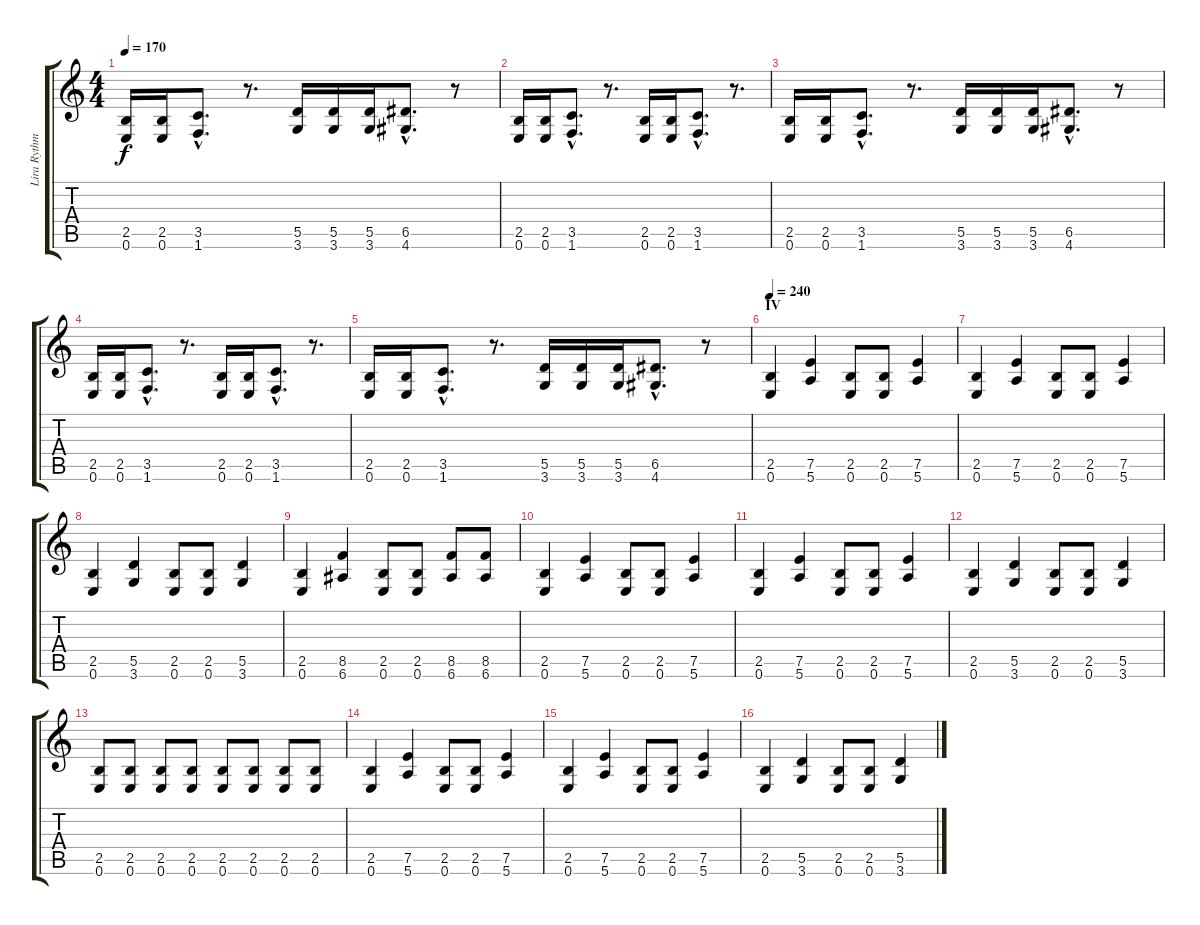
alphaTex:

\track ("Lira Rythm" "Lira Rythm") {instrument distortionguitar}
\staff {score tabs}
\tuning (E4 B3 G3 D3 A2 E2) {hide}
\ts (4 4)
\tempo 170
\clef g2
\ks c
(2.5 0.6).16{dy f} (2.5 0.6).16 (3.5{hac} 1.6{hac}).8{d} r.8{d} (5.5 3.6).16 (5.5 3.6).16 (5.5 3.6).16 (6.5{hac} 4.6{hac}).8{d} r.8 |
(2.5 0.6).16 (2.5 0.6).16 (3.5{hac} 1.6{hac}).8{d} r.8{d} (2.5 0.6).16 (2.5 0.6).16 (3.5{hac} 1.6{hac}).8{d} r.8{d} |
(2.5 0.6).16 (2.5 0.6).16 (3.5{hac} 1.6{hac}).8{d} r.8{d} (5.5 3.6).16 (5.5 3.6).16 (5.5 3.6).16 (6.5{hac} 4.6{hac}).8{d} r.8 |
(2.5 0.6).16 (2.5 0.6).16 (3.5{hac} 1.6{hac}).8{d} r.8{d} (2.5 0.6).16 (2.5 0.6).16 (3.5{hac} 1.6{hac}).8{d} r.8{d} |
(2.5 0.6).16 (2.5 0.6).16 (3.5{hac} 1.6{hac}).8{d} r.8{d} (5.5 3.6).16 (5.5 3.6).16 (5.5 3.6).16 (6.5{hac} 4.6{hac}).8{d} r.8 |
\section ("" "IV")
\tempo 240
(2.5 0.6).4 (7.5 5.6).4 (2.5 0.6).8 (2.5 0.6).8 (7.5 5.6).4 |
(2.5 0.6).4 (7.5 5.6).4 (2.5 0.6).8 (2.5 0.6).8 (7.5 5.6).4 |
(2.5 0.6).4 (5.5 3.6).4 (2.5 0.6).8 (2.5 0.6).8 (5.5 3.6).4 |
(2.5 0.6).4 (8.5 6.6).4 (2.5 0.6).8 (2.5 0.6).8 (8.5 6.6).8 (8.5 6.6).8 |
(2.5 0.6).4 (7.5 5.6).4 (2.5 0.6).8 (2.5 0.6).8 (7.5 5.6).4 |
(2.5 0.6).4 (7.5 5.6).4 (2.5 0.6).8 (2.5 0.6).8 (7.5 5.6).4 |
(2.5 0.6).4 (5.5 3.6).4 (2.5 0.6).8 (2.5 0.6).8 (5.5 3.6).4 |
(2.5 0.6).8 (2.5 0.6).8 (2.5 0.6).8 (2.5 0.6).8 (2.5 0.6).8 (2.5 0.6).8 (2.5 0.6).8 (2.5 0.6).8 |
(2.5 0.6).4 (7.5 5.6).4 (2.5 0.6).8 (2.5 0.6).8 (7.5 5.6).4 |
(2.5 0.6).4 (7.5 5.6).4 (2.5 0.6).8 (2.5 0.6).8 (7.5 5.6).4 |
(2.5 0.6).4 (5.5 3.6).4 (2.5 0.6).8 (2.5 0.6).8 (5.5 3.6).4
